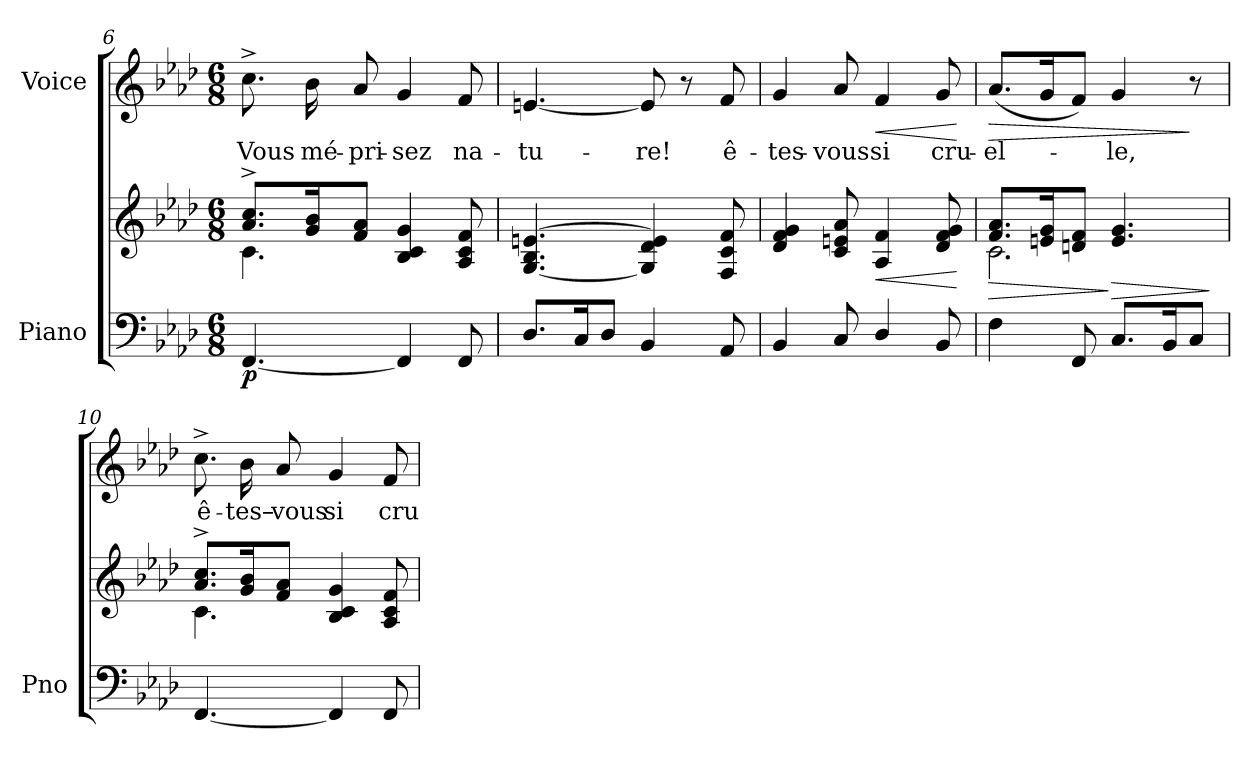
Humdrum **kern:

**kern	**kern	**dynam	**kern	**text	**dynam
*part2	*part2	*part2	*part1	*part1	*part1
*staff3	*staff2	*staff2/3	*staff1	*staff1	*staff1
*I"Piano	*	*	*I"Voice	*	*
*I'Pno	*	*	*	*	*
*clefF4	*clefG2	*	*clefG2	*	*
*k[b-e-a-d-]	*k[b-e-a-d-]	*	*k[b-e-a-d-]	*	*
*M6/8	*M6/8	*	*M6/8	*	*
=6	=6	=6	=6	=6	=6
*	*^	*	*	*	*
!	!	!	!LO:DY:b=2	!	!	!
[4.FF/	8.a-/^ 8.cc/^L	4.c\	p	8.cc^\	Vous	.
!	!	!	!	!	!	!LO:DY:b
!	!	!	!	!	!	!LO:DY:n=1:b
.	16g/ 16b-/K	.	.	16b-\	mé-	p other-dynamics
.	8f/ 8a-/J	.	.	8a-/	-pri-	.
4FF/]	4B-/ 4c/ 4g/	4.ryy	.	4g/	-sez	.
8FF/	8A-/ 8c/ 8f/	.	.	8f/	na-	.
*	*v	*v	*	*	*	*
=7	=7	=7	=7	=7	=7
8.D-/L	[4.G/ 4.B-/ [4.en/	.	[4.en/	-tu-	.
16C/K	.	.	.	.	.
8D-/J	.	.	.	.	.
4BB-/	4G/] 4d-/ 4e/]	.	8e/]	-re!	.
.	.	.	8r	.	.
8AA-/	8F/ 8c/ 8f/	.	8f/	ê-	.
=8	=8	=8	=8	=8	=8
4BB-/	4d-/ 4f/ 4g/	.	4g/	-tes-	.
8C/	8c/ 8en/ 8a-/	.	8a-/	vous	.
!	!	!LO:HP:b	!	!	!LO:HP:b
4D-/	4A-/ 4f/	<	4f/	si	<
8BB-/	8d-/ 8f/ 8g/	.	8g/	cru-	.
.	.	[	.	.	[
=9	=9	=9	=9	=9	=9
!	!	!LO:HP:b	!	!	!LO:HP:b
*	*^	*	*	*	*
4F\	8.f/ 8.a-/L	2.c\	>	(8.a-/L	-el-	>
.	16en/ 16g/K	.	.	16g/K	.	.
8FF/	8dn/ 8f/J	.	.	8f/J)	.	.
!	!	!	!LO:HP:n=1:b	!	!	!
8.C/L	4.e/ 4.g/	.	] >	4g/	-le,	.
16BB-/K	.	.	.	.	.	.
8C/J	.	.	.	8r	.	]
*	*v	*v	*	*	*	*
.	.	]	.	.	.
=10	=10	=10	=10	=10	=10
*	*^	*	*	*	*
[4.FF/	8.a-/^ 8.cc/^L	4.c\	.	8.cc^\	ê-	.
.	16g/ 16b-/K	.	.	16b-\	-tes–	.
.	8f/ 8a-/J	.	.	8a-/	vous	.
4FF/]	4B-/ 4c/ 4g/	4.ryy	.	4g/	si	.
8FF/	8A-/ 8c/ 8f/	.	.	8f/	cru-	.
*	*v	*v	*	*	*	*
=	=	=	=	=	=
*-	*-	*-	*-	*-	*-
